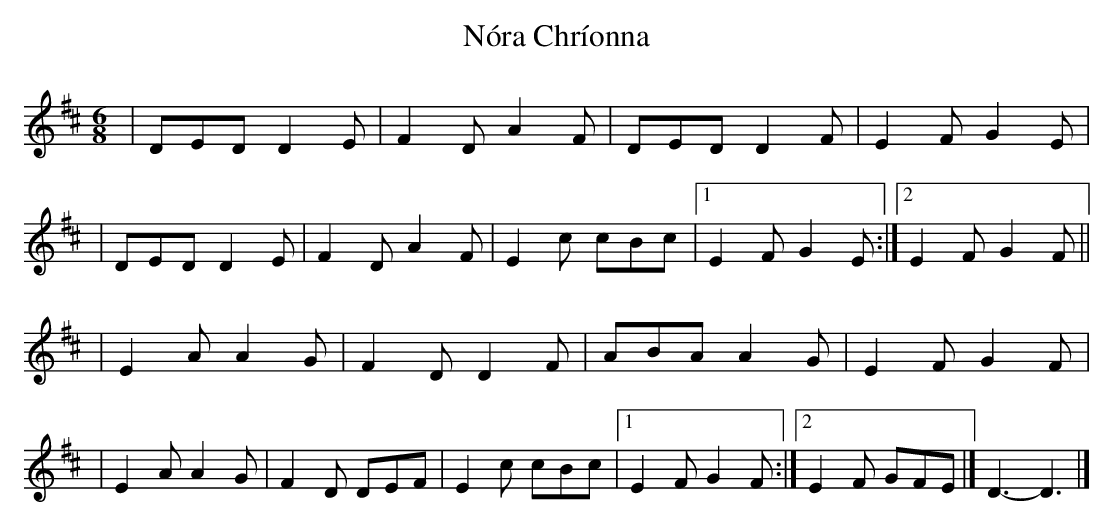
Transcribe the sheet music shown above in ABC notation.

X:1
T:N\'ora Chr\'ionna
M:6/8
L:1/8
K:D
| DED D2E | F2D A2F | DED D2F |  E2F G2E |
| DED D2E | F2D A2F | E2c cBc |1 E2F G2E :|2 E2F G2F ||
| E2A A2G | F2D D2F | ABA A2G |  E2F G2F |
| E2A A2G | F2D DEF | E2c cBc |1 E2F G2F :|2 E2F GFE |] D3-D3 |]
